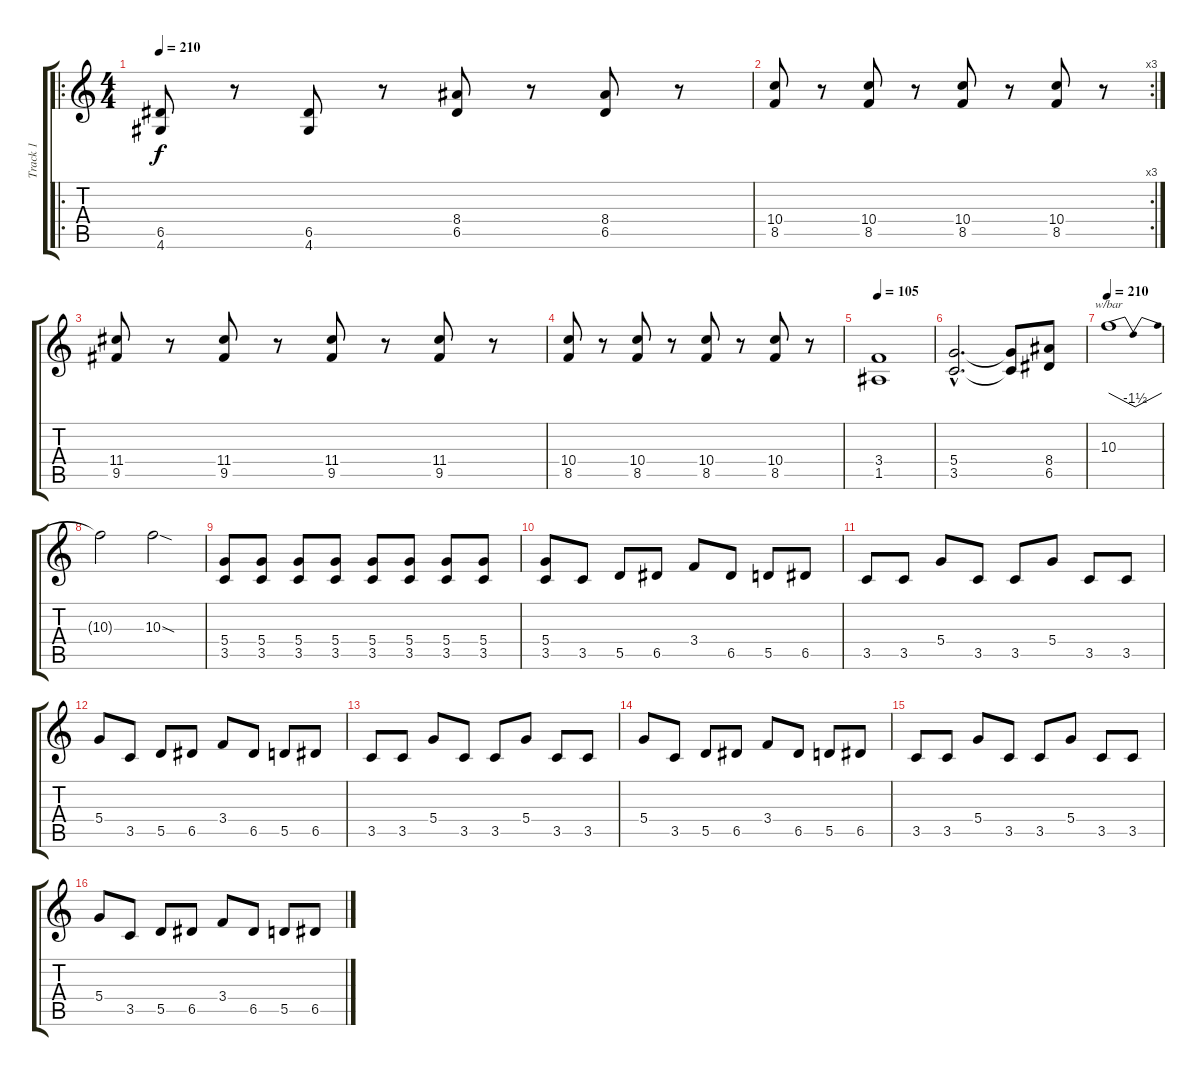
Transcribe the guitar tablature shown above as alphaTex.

\track ("Track 1" "Track 1") {instrument distortionguitar}
\staff {score tabs}
\tuning (E4 B3 G3 D3 A2 E2) {hide}
\ro
\ts (4 4)
\tempo 210
\clef g2
\ks c
(6.5 4.6).8{dy f} r.8 (6.5 4.6).8 r.8 (8.4 6.5).8 r.8 (8.4 6.5).8 r.8 |
\rc 3
(10.4 8.5).8 r.8 (10.4 8.5).8 r.8 (10.4 8.5).8 r.8 (10.4 8.5).8 r.8 |
(11.4 9.5).8 r.8 (11.4 9.5).8 r.8 (11.4 9.5).8 r.8 (11.4 9.5).8 r.8 |
(10.4 8.5).8 r.8 (10.4 8.5).8 r.8 (10.4 8.5).8 r.8 (10.4 8.5).8 r.8 |
\tempo 105
(3.4 1.5).1 |
(5.4{hac} 3.5{hac}).2{d} (5.4{t} 3.5{t}).8 (8.4 6.5).8 |
\tempo 210
10.3.1{tbe (dip default 0 0 30 -6 60 0)} |
10.3{t}.2 10.3{sod}.2 |
(5.4 3.5).8 (5.4 3.5).8 (5.4 3.5).8 (5.4 3.5).8 (5.4 3.5).8 (5.4 3.5).8 (5.4 3.5).8 (5.4 3.5).8 |
(5.4 3.5).8 3.5.8 5.5.8 6.5.8 3.4.8 6.5.8 5.5.8 6.5.8 |
3.5.8 3.5.8 5.4.8 3.5.8 3.5.8 5.4.8 3.5.8 3.5.8 |
5.4.8 3.5.8 5.5.8 6.5.8 3.4.8 6.5.8 5.5.8 6.5.8 |
3.5.8 3.5.8 5.4.8 3.5.8 3.5.8 5.4.8 3.5.8 3.5.8 |
5.4.8 3.5.8 5.5.8 6.5.8 3.4.8 6.5.8 5.5.8 6.5.8 |
3.5.8 3.5.8 5.4.8 3.5.8 3.5.8 5.4.8 3.5.8 3.5.8 |
5.4.8 3.5.8 5.5.8 6.5.8 3.4.8 6.5.8 5.5.8 6.5.8
